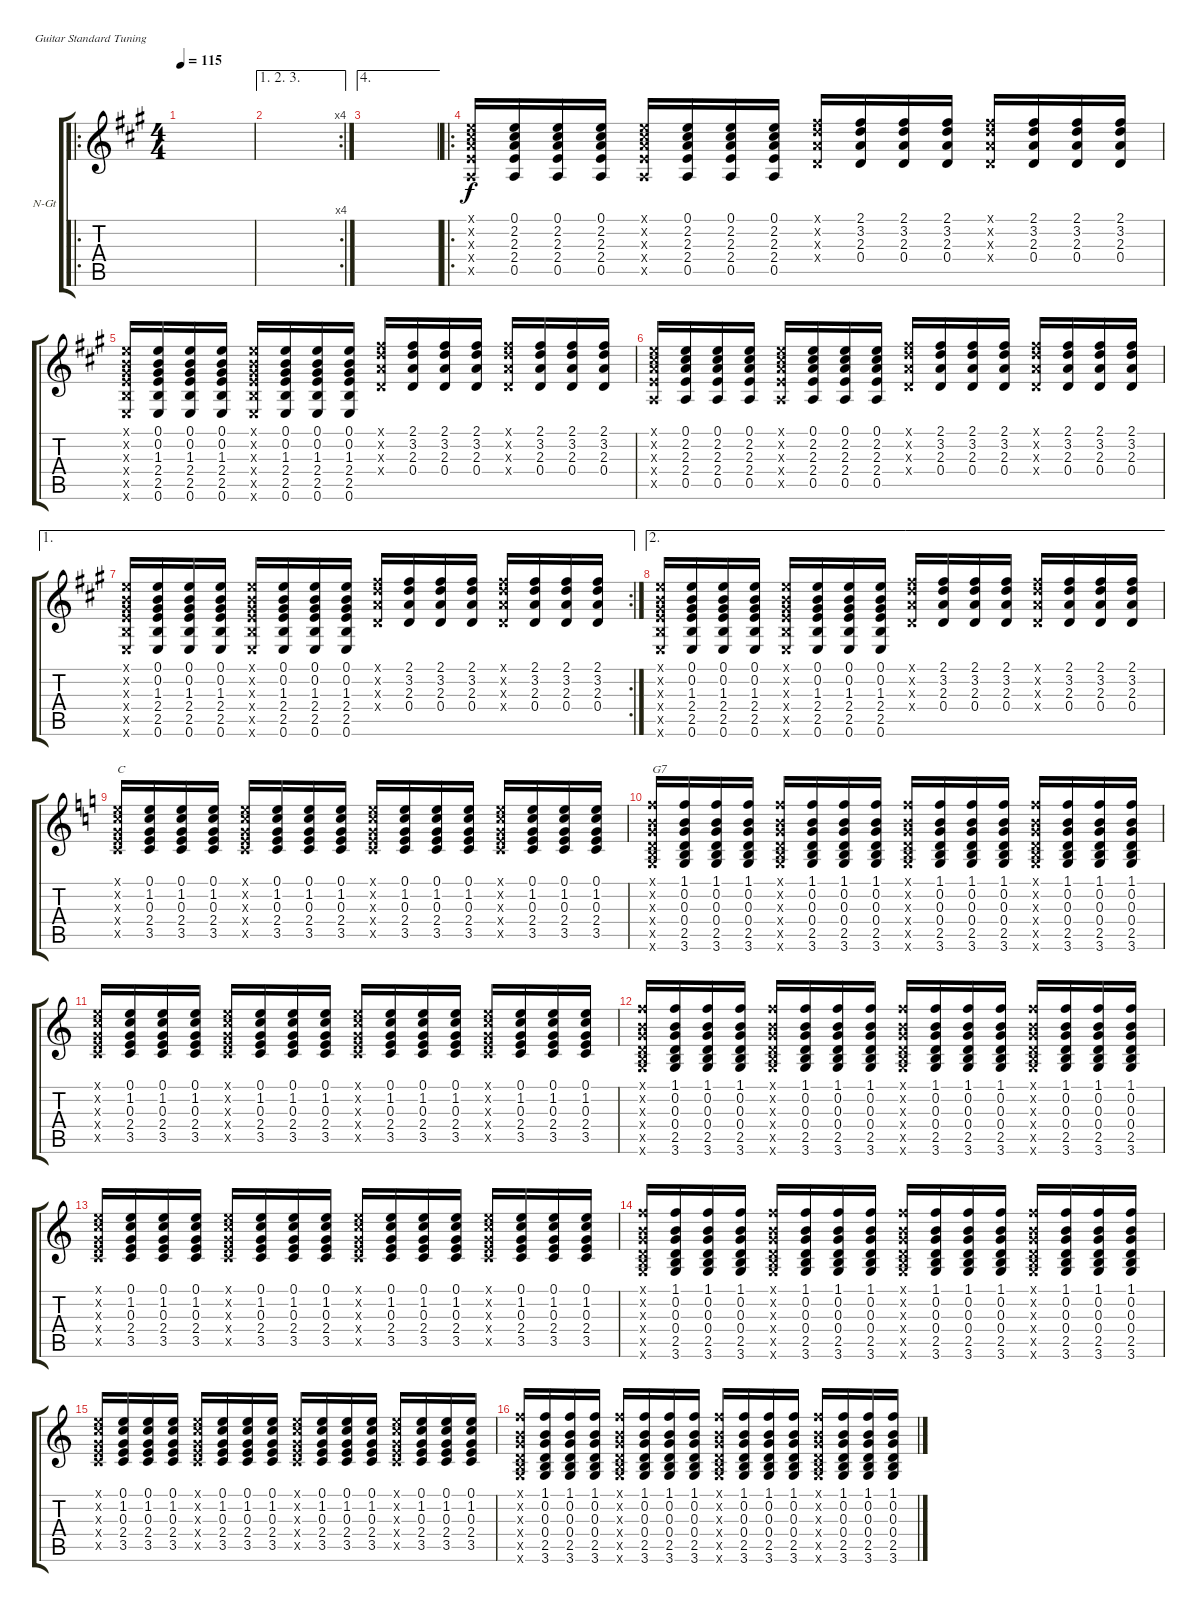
\defaultSystemsLayout 4
\bracketExtendMode groupsimilarinstruments
\firstSystemTrackNameOrientation horizontal
\otherSystemsTrackNameOrientation horizontal
\track ("Guitar 2" "N-Gt") {instrument acousticguitarnylon}
\staff {score tabs}
\tuning (E4 B3 G3 D3 A2 E2)
\ro
\ts (4 4)
\tempo 115
\clef g2
\ks a
|
\ae (1 2 3)
\rc 4
|
\ae 4
|
\ro
(0.1{x} 2.2{x} 2.3{x} 2.4{x} 0.5{x}).16 (0.1 2.2 2.3 2.4 0.5).16 (0.1 2.2 2.3 2.4 0.5).16 (0.1 2.2 2.3 2.4 0.5).16 (0.1{x} 2.2{x} 2.3{x} 2.4{x} 0.5{x}).16 (0.1 2.2 2.3 2.4 0.5).16 (0.1 2.2 2.3 2.4 0.5).16 (0.1 2.2 2.3 2.4 0.5).16 (2.1{x} 3.2{x} 2.3{x} 0.4{x}).16 (2.1 3.2 2.3 0.4).16 (2.1 3.2 2.3 0.4).16 (2.1 3.2 2.3 0.4).16 (2.1{x} 3.2{x} 2.3{x} 0.4{x}).16 (2.1 3.2 2.3 0.4).16 (2.1 3.2 2.3 0.4).16 (2.1 3.2 2.3 0.4).16 |
(0.1{x} 0.2{x} 1.3{x} 2.4{x} 2.5{x} 0.6{x}).16 (0.1 0.2 1.3 2.4 2.5 0.6).16 (0.1 0.2 1.3 2.4 2.5 0.6).16 (0.1 0.2 1.3 2.4 2.5 0.6).16 (0.1{x} 0.2{x} 1.3{x} 2.4{x} 2.5{x} 0.6{x}).16 (0.1 0.2 1.3 2.4 2.5 0.6).16 (0.1 0.2 1.3 2.4 2.5 0.6).16 (0.1 0.2 1.3 2.4 2.5 0.6).16 (2.1{x} 3.2{x} 2.3{x} 0.4{x}).16 (2.1 3.2 2.3 0.4).16 (2.1 3.2 2.3 0.4).16 (2.1 3.2 2.3 0.4).16 (2.1{x} 3.2{x} 2.3{x} 0.4{x}).16 (2.1 3.2 2.3 0.4).16 (2.1 3.2 2.3 0.4).16 (2.1 3.2 2.3 0.4).16 |
(0.1{x} 2.2{x} 2.3{x} 2.4{x} 0.5{x}).16 (0.1 2.2 2.3 2.4 0.5).16 (0.1 2.2 2.3 2.4 0.5).16 (0.1 2.2 2.3 2.4 0.5).16 (0.1{x} 2.2{x} 2.3{x} 2.4{x} 0.5{x}).16 (0.1 2.2 2.3 2.4 0.5).16 (0.1 2.2 2.3 2.4 0.5).16 (0.1 2.2 2.3 2.4 0.5).16 (2.1{x} 3.2{x} 2.3{x} 0.4{x}).16 (2.1 3.2 2.3 0.4).16 (2.1 3.2 2.3 0.4).16 (2.1 3.2 2.3 0.4).16 (2.1{x} 3.2{x} 2.3{x} 0.4{x}).16 (2.1 3.2 2.3 0.4).16 (2.1 3.2 2.3 0.4).16 (2.1 3.2 2.3 0.4).16 |
\ae 1
\rc 2
(0.1{x} 0.2{x} 1.3{x} 2.4{x} 2.5{x} 0.6{x}).16 (0.1 0.2 1.3 2.4 2.5 0.6).16 (0.1 0.2 1.3 2.4 2.5 0.6).16 (0.1 0.2 1.3 2.4 2.5 0.6).16 (0.1{x} 0.2{x} 1.3{x} 2.4{x} 2.5{x} 0.6{x}).16 (0.1 0.2 1.3 2.4 2.5 0.6).16 (0.1 0.2 1.3 2.4 2.5 0.6).16 (0.1 0.2 1.3 2.4 2.5 0.6).16 (2.1{x} 3.2{x} 2.3{x} 0.4{x}).16 (2.1 3.2 2.3 0.4).16 (2.1 3.2 2.3 0.4).16 (2.1 3.2 2.3 0.4).16 (2.1{x} 3.2{x} 2.3{x} 0.4{x}).16 (2.1 3.2 2.3 0.4).16 (2.1 3.2 2.3 0.4).16 (2.1 3.2 2.3 0.4).16 |
\ae 2
(0.1{x} 0.2{x} 1.3{x} 2.4{x} 2.5{x} 0.6{x}).16 (0.1 0.2 1.3 2.4 2.5 0.6).16 (0.1 0.2 1.3 2.4 2.5 0.6).16 (0.1 0.2 1.3 2.4 2.5 0.6).16 (0.1{x} 0.2{x} 1.3{x} 2.4{x} 2.5{x} 0.6{x}).16 (0.1 0.2 1.3 2.4 2.5 0.6).16 (0.1 0.2 1.3 2.4 2.5 0.6).16 (0.1 0.2 1.3 2.4 2.5 0.6).16 (2.1{x} 3.2{x} 2.3{x} 0.4{x}).16 (2.1 3.2 2.3 0.4).16 (2.1 3.2 2.3 0.4).16 (2.1 3.2 2.3 0.4).16 (2.1{x} 3.2{x} 2.3{x} 0.4{x}).16 (2.1 3.2 2.3 0.4).16 (2.1 3.2 2.3 0.4).16 (2.1 3.2 2.3 0.4).16 |
\ks aminor
(0.1{x} 1.2{x} 0.3{x} 2.4{x} 3.5{x}).16{txt "C"} (0.1 1.2 0.3 2.4 3.5).16 (0.1 1.2 0.3 2.4 3.5).16 (0.1 1.2 0.3 2.4 3.5).16 (0.1{x} 1.2{x} 0.3{x} 2.4{x} 3.5{x}).16 (0.1 1.2 0.3 2.4 3.5).16 (0.1 1.2 0.3 2.4 3.5).16 (0.1 1.2 0.3 2.4 3.5).16 (0.1{x} 1.2{x} 0.3{x} 2.4{x} 3.5{x}).16 (0.1 1.2 0.3 2.4 3.5).16 (0.1 1.2 0.3 2.4 3.5).16 (0.1 1.2 0.3 2.4 3.5).16 (0.1{x} 1.2{x} 0.3{x} 2.4{x} 3.5{x}).16 (0.1 1.2 0.3 2.4 3.5).16 (0.1 1.2 0.3 2.4 3.5).16 (0.1 1.2 0.3 2.4 3.5).16 |
(1.1{x} 0.2{x} 0.3{x} 0.4{x} 2.5{x} 3.6{x}).16{txt "G7"} (1.1 0.2 0.3 0.4 2.5 3.6).16 (1.1 0.2 0.3 0.4 2.5 3.6).16 (1.1 0.2 0.3 0.4 2.5 3.6).16 (1.1{x} 0.2{x} 0.3{x} 0.4{x} 2.5{x} 3.6{x}).16 (1.1 0.2 0.3 0.4 2.5 3.6).16 (1.1 0.2 0.3 0.4 2.5 3.6).16 (1.1 0.2 0.3 0.4 2.5 3.6).16 (1.1{x} 0.2{x} 0.3{x} 0.4{x} 2.5{x} 3.6{x}).16 (1.1 0.2 0.3 0.4 2.5 3.6).16 (1.1 0.2 0.3 0.4 2.5 3.6).16 (1.1 0.2 0.3 0.4 2.5 3.6).16 (1.1{x} 0.2{x} 0.3{x} 0.4{x} 2.5{x} 3.6{x}).16 (1.1 0.2 0.3 0.4 2.5 3.6).16 (1.1 0.2 0.3 0.4 2.5 3.6).16 (1.1 0.2 0.3 0.4 2.5 3.6).16 |
(0.1{x} 1.2{x} 0.3{x} 2.4{x} 3.5{x}).16 (0.1 1.2 0.3 2.4 3.5).16 (0.1 1.2 0.3 2.4 3.5).16 (0.1 1.2 0.3 2.4 3.5).16 (0.1{x} 1.2{x} 0.3{x} 2.4{x} 3.5{x}).16 (0.1 1.2 0.3 2.4 3.5).16 (0.1 1.2 0.3 2.4 3.5).16 (0.1 1.2 0.3 2.4 3.5).16 (0.1{x} 1.2{x} 0.3{x} 2.4{x} 3.5{x}).16 (0.1 1.2 0.3 2.4 3.5).16 (0.1 1.2 0.3 2.4 3.5).16 (0.1 1.2 0.3 2.4 3.5).16 (0.1{x} 1.2{x} 0.3{x} 2.4{x} 3.5{x}).16 (0.1 1.2 0.3 2.4 3.5).16 (0.1 1.2 0.3 2.4 3.5).16 (0.1 1.2 0.3 2.4 3.5).16 |
(1.1{x} 0.2{x} 0.3{x} 0.4{x} 2.5{x} 3.6{x}).16 (1.1 0.2 0.3 0.4 2.5 3.6).16 (1.1 0.2 0.3 0.4 2.5 3.6).16 (1.1 0.2 0.3 0.4 2.5 3.6).16 (1.1{x} 0.2{x} 0.3{x} 0.4{x} 2.5{x} 3.6{x}).16 (1.1 0.2 0.3 0.4 2.5 3.6).16 (1.1 0.2 0.3 0.4 2.5 3.6).16 (1.1 0.2 0.3 0.4 2.5 3.6).16 (1.1{x} 0.2{x} 0.3{x} 0.4{x} 2.5{x} 3.6{x}).16 (1.1 0.2 0.3 0.4 2.5 3.6).16 (1.1 0.2 0.3 0.4 2.5 3.6).16 (1.1 0.2 0.3 0.4 2.5 3.6).16 (1.1{x} 0.2{x} 0.3{x} 0.4{x} 2.5{x} 3.6{x}).16 (1.1 0.2 0.3 0.4 2.5 3.6).16 (1.1 0.2 0.3 0.4 2.5 3.6).16 (1.1 0.2 0.3 0.4 2.5 3.6).16 |
(0.1{x} 1.2{x} 0.3{x} 2.4{x} 3.5{x}).16 (0.1 1.2 0.3 2.4 3.5).16 (0.1 1.2 0.3 2.4 3.5).16 (0.1 1.2 0.3 2.4 3.5).16 (0.1{x} 1.2{x} 0.3{x} 2.4{x} 3.5{x}).16 (0.1 1.2 0.3 2.4 3.5).16 (0.1 1.2 0.3 2.4 3.5).16 (0.1 1.2 0.3 2.4 3.5).16 (0.1{x} 1.2{x} 0.3{x} 2.4{x} 3.5{x}).16 (0.1 1.2 0.3 2.4 3.5).16 (0.1 1.2 0.3 2.4 3.5).16 (0.1 1.2 0.3 2.4 3.5).16 (0.1{x} 1.2{x} 0.3{x} 2.4{x} 3.5{x}).16 (0.1 1.2 0.3 2.4 3.5).16 (0.1 1.2 0.3 2.4 3.5).16 (0.1 1.2 0.3 2.4 3.5).16 |
(1.1{x} 0.2{x} 0.3{x} 0.4{x} 2.5{x} 3.6{x}).16 (1.1 0.2 0.3 0.4 2.5 3.6).16 (1.1 0.2 0.3 0.4 2.5 3.6).16 (1.1 0.2 0.3 0.4 2.5 3.6).16 (1.1{x} 0.2{x} 0.3{x} 0.4{x} 2.5{x} 3.6{x}).16 (1.1 0.2 0.3 0.4 2.5 3.6).16 (1.1 0.2 0.3 0.4 2.5 3.6).16 (1.1 0.2 0.3 0.4 2.5 3.6).16 (1.1{x} 0.2{x} 0.3{x} 0.4{x} 2.5{x} 3.6{x}).16 (1.1 0.2 0.3 0.4 2.5 3.6).16 (1.1 0.2 0.3 0.4 2.5 3.6).16 (1.1 0.2 0.3 0.4 2.5 3.6).16 (1.1{x} 0.2{x} 0.3{x} 0.4{x} 2.5{x} 3.6{x}).16 (1.1 0.2 0.3 0.4 2.5 3.6).16 (1.1 0.2 0.3 0.4 2.5 3.6).16 (1.1 0.2 0.3 0.4 2.5 3.6).16 |
(0.1{x} 1.2{x} 0.3{x} 2.4{x} 3.5{x}).16 (0.1 1.2 0.3 2.4 3.5).16 (0.1 1.2 0.3 2.4 3.5).16 (0.1 1.2 0.3 2.4 3.5).16 (0.1{x} 1.2{x} 0.3{x} 2.4{x} 3.5{x}).16 (0.1 1.2 0.3 2.4 3.5).16 (0.1 1.2 0.3 2.4 3.5).16 (0.1 1.2 0.3 2.4 3.5).16 (0.1{x} 1.2{x} 0.3{x} 2.4{x} 3.5{x}).16 (0.1 1.2 0.3 2.4 3.5).16 (0.1 1.2 0.3 2.4 3.5).16 (0.1 1.2 0.3 2.4 3.5).16 (0.1{x} 1.2{x} 0.3{x} 2.4{x} 3.5{x}).16 (0.1 1.2 0.3 2.4 3.5).16 (0.1 1.2 0.3 2.4 3.5).16 (0.1 1.2 0.3 2.4 3.5).16 |
(1.1{x} 0.2{x} 0.3{x} 0.4{x} 2.5{x} 3.6{x}).16 (1.1 0.2 0.3 0.4 2.5 3.6).16 (1.1 0.2 0.3 0.4 2.5 3.6).16 (1.1 0.2 0.3 0.4 2.5 3.6).16 (1.1{x} 0.2{x} 0.3{x} 0.4{x} 2.5{x} 3.6{x}).16 (1.1 0.2 0.3 0.4 2.5 3.6).16 (1.1 0.2 0.3 0.4 2.5 3.6).16 (1.1 0.2 0.3 0.4 2.5 3.6).16 (1.1{x} 0.2{x} 0.3{x} 0.4{x} 2.5{x} 3.6{x}).16 (1.1 0.2 0.3 0.4 2.5 3.6).16 (1.1 0.2 0.3 0.4 2.5 3.6).16 (1.1 0.2 0.3 0.4 2.5 3.6).16 (1.1{x} 0.2{x} 0.3{x} 0.4{x} 2.5{x} 3.6{x}).16 (1.1 0.2 0.3 0.4 2.5 3.6).16 (1.1 0.2 0.3 0.4 2.5 3.6).16 (1.1 0.2 0.3 0.4 2.5 3.6).16
